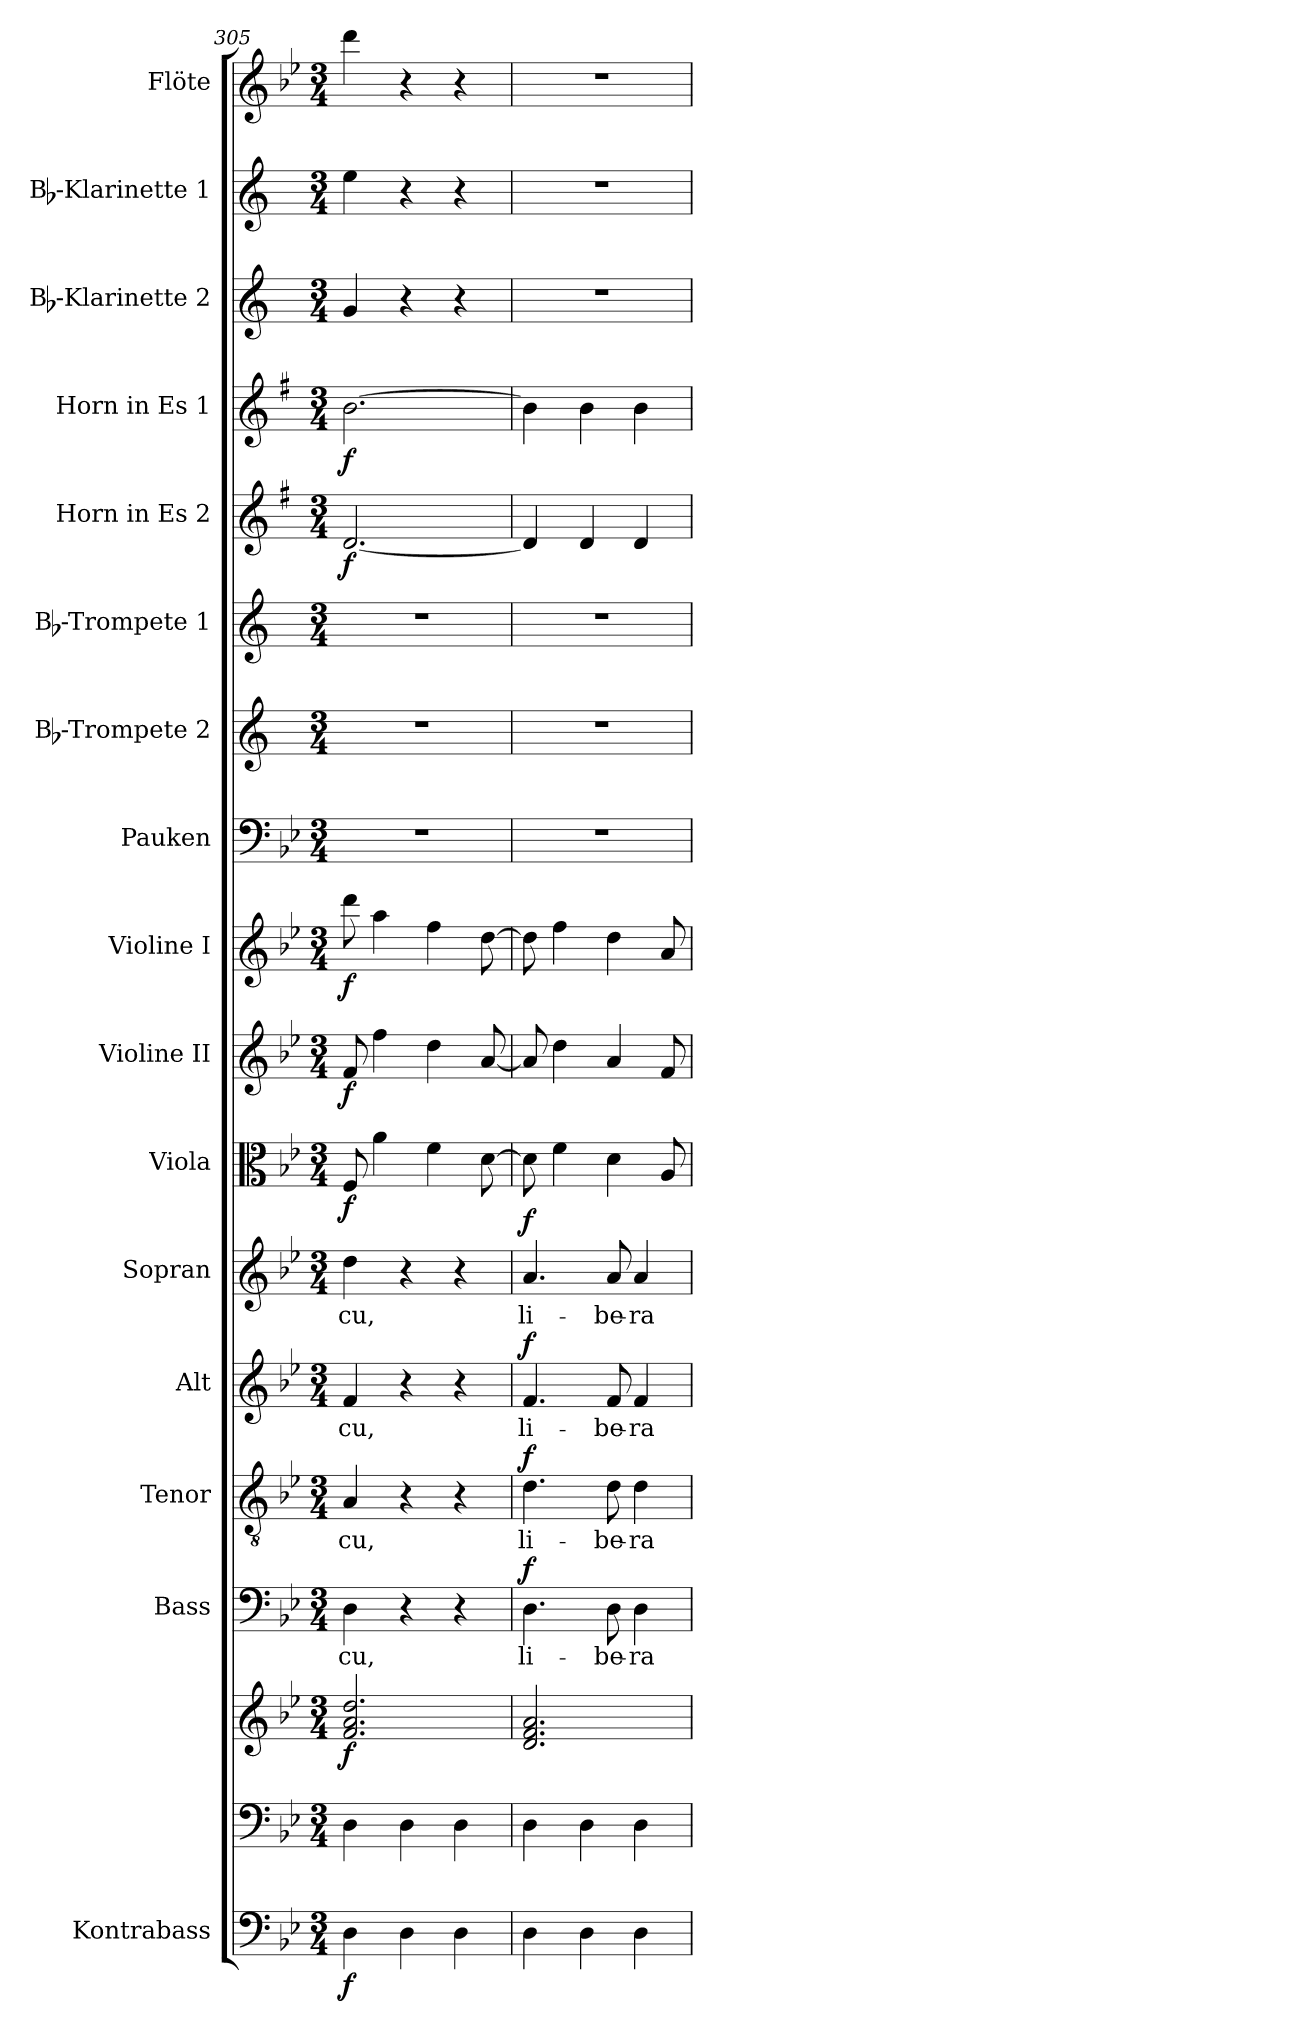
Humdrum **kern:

**kern	**dynam	**kern	**kern	**dynam	**kern	**text	**dynam	**kern	**text	**dynam	**kern	**text	**dynam	**kern	**text	**dynam	**kern	**dynam	**kern	**dynam	**kern	**dynam	**kern	**kern	**kern	**kern	**dynam	**kern	**dynam	**kern	**kern	**kern
*part17	*part17	*part16	*part16	*part16	*part15	*part15	*part15	*part14	*part14	*part14	*part13	*part13	*part13	*part12	*part12	*part12	*part11	*part11	*part10	*part10	*part9	*part9	*part8	*part7	*part6	*part5	*part5	*part4	*part4	*part3	*part2	*part1
*staff18	*staff18	*staff17	*staff16	*staff16/17	*staff15	*staff15	*staff15	*staff14	*staff14	*staff14	*staff13	*staff13	*staff13	*staff12	*staff12	*staff12	*staff11	*staff11	*staff10	*staff10	*staff9	*staff9	*staff8	*staff7	*staff6	*staff5	*staff5	*staff4	*staff4	*staff3	*staff2	*staff1
*I"Kontrabass	*	*	*	*	*I"Bass	*	*	*I"Tenor	*	*	*I"Alt	*	*	*I"Sopran	*	*	*I"Viola	*	*I"Violine II	*	*I"Violine I	*	*I"Pauken	*I"Bb-Trompete 2	*I"Bb-Trompete 1	*I"Horn in Es 2	*	*I"Horn in Es 1	*	*I"Bb-Klarinette 2	*I"Bb-Klarinette 1	*I"Flöte
*I'Kb.	*	*	*	*	*I'B.	*	*	*I'T.	*	*	*I'A.	*	*	*I'S.	*	*	*I'Vla.	*	*I'Vl. II	*	*I'Vl. I	*	*I'Pk.	*I'Bb Trp. 2	*I'Bb Trp. 1	*	*	*	*	*I'Bb Kl. 2	*I'Bb Kl. 1	*I'Fl.
*clefF4	*	*clefF4	*clefG2	*	*clefF4	*	*	*clefGv2	*	*	*clefG2	*	*	*clefG2	*	*	*clefC3	*	*clefG2	*	*clefG2	*	*clefF4	*clefG2	*clefG2	*clefG2	*	*clefG2	*	*clefG2	*clefG2	*clefG2
*ITrd7c12	*	*	*	*	*	*	*	*	*	*	*	*	*	*	*	*	*	*	*	*	*	*	*	*ITrd1c2	*ITrd1c2	*ITrd5c9	*	*ITrd5c9	*	*ITrd1c2	*ITrd1c2	*
*k[b-e-]	*	*k[b-e-]	*k[b-e-]	*	*k[b-e-]	*	*	*k[b-e-]	*	*	*k[b-e-]	*	*	*k[b-e-]	*	*	*k[b-e-]	*	*k[b-e-]	*	*k[b-e-]	*	*k[b-e-]	*k[b-e-]	*k[b-e-]	*k[b-e-]	*	*k[b-e-]	*	*k[b-e-]	*k[b-e-]	*k[b-e-]
*B-:	*	*B-:	*B-:	*	*B-:	*	*	*B-:	*	*	*B-:	*	*	*B-:	*	*	*B-:	*	*B-:	*	*B-:	*	*B-:	*B-:	*B-:	*B-:	*	*B-:	*	*B-:	*B-:	*B-:
*M3/4	*	*M3/4	*M3/4	*	*M3/4	*	*	*M3/4	*	*	*M3/4	*	*	*M3/4	*	*	*M3/4	*	*M3/4	*	*M3/4	*	*M3/4	*M3/4	*M3/4	*M3/4	*	*M3/4	*	*M3/4	*M3/4	*M3/4
=305	=305	=305	=305	=305	=305	=305	=305	=305	=305	=305	=305	=305	=305	=305	=305	=305	=305	=305	=305	=305	=305	=305	=305	=305	=305	=305	=305	=305	=305	=305	=305	=305
!	!LO:DY:b	!	!	!LO:DY:b	!	!LO:LY:b	!	!	!LO:LY:b	!	!	!LO:LY:b	!	!	!LO:LY:b	!	!	!LO:DY:b	!	!LO:DY:b	!	!LO:DY:b	!	!	!	!	!LO:DY:b	!	!LO:DY:b	!	!	!
4DD\	f	4D\	2.f/ 2.a/ 2.dd/	f	4D\	-cu,	.	4A/	-cu,	.	4f/	-cu,	.	4dd\	-cu,	.	8F/	f	8f/	f	8ddd\	f	2.r	2.r	2.r	[2.F/	f	[2.d\	f	4f/	4dd\	4ddd\
.	.	.	.	.	.	.	.	.	.	.	.	.	.	.	.	.	4a\	.	4ff\	.	4aa\	.	.	.	.	.	.	.	.	.	.	.
4DD\	.	4D\	.	.	4r	.	.	4r	.	.	4r	.	.	4r	.	.	.	.	.	.	.	.	.	.	.	.	.	.	.	4r	4r	4r
.	.	.	.	.	.	.	.	.	.	.	.	.	.	.	.	.	4f\	.	4dd\	.	4ff\	.	.	.	.	.	.	.	.	.	.	.
4DD\	.	4D\	.	.	4r	.	.	4r	.	.	4r	.	.	4r	.	.	.	.	.	.	.	.	.	.	.	.	.	.	.	4r	4r	4r
.	.	.	.	.	.	.	.	.	.	.	.	.	.	.	.	.	[8d\	.	[8a/	.	[8dd\	.	.	.	.	.	.	.	.	.	.	.
=306	=306	=306	=306	=306	=306	=306	=306	=306	=306	=306	=306	=306	=306	=306	=306	=306	=306	=306	=306	=306	=306	=306	=306	=306	=306	=306	=306	=306	=306	=306	=306	=306
!	!	!	!	!	!	!LO:LY:b	!LO:DY:a	!	!LO:LY:b	!LO:DY:a	!	!LO:LY:b	!LO:DY:a	!	!LO:LY:b	!LO:DY:a	!	!	!	!	!	!	!	!	!	!	!	!	!	!	!	!
4DD\	.	4D\	2.d/ 2.f/ 2.a/	.	4.D\	li-	f	4.d\	li-	f	4.f/	li-	f	4.a/	li-	f	8d\]	.	8a/]	.	8dd\]	.	2.r	2.r	2.r	4F/]	.	4d\]	.	2.r	2.r	2.r
.	.	.	.	.	.	.	.	.	.	.	.	.	.	.	.	.	4f\	.	4dd\	.	4ff\	.	.	.	.	.	.	.	.	.	.	.
4DD\	.	4D\	.	.	.	.	.	.	.	.	.	.	.	.	.	.	.	.	.	.	.	.	.	.	.	4F/	.	4d\	.	.	.	.
!	!	!	!	!	!	!LO:LY:b	!	!	!LO:LY:b	!	!	!LO:LY:b	!	!	!LO:LY:b	!	!	!	!	!	!	!	!	!	!	!	!	!	!	!	!	!
.	.	.	.	.	8D\	-be-	.	8d\	-be-	.	8f/	-be-	.	8a/	-be-	.	4d\	.	4a/	.	4dd\	.	.	.	.	.	.	.	.	.	.	.
!	!	!	!	!	!	!LO:LY:b	!	!	!LO:LY:b	!	!	!LO:LY:b	!	!	!LO:LY:b	!	!	!	!	!	!	!	!	!	!	!	!	!	!	!	!	!
4DD\	.	4D\	.	.	4D\	-ra	.	4d\	-ra	.	4f/	-ra	.	4a/	-ra	.	.	.	.	.	.	.	.	.	.	4F/	.	4d\	.	.	.	.
.	.	.	.	.	.	.	.	.	.	.	.	.	.	.	.	.	8A/	.	8f/	.	8a/	.	.	.	.	.	.	.	.	.	.	.
=	=	=	=	=	=	=	=	=	=	=	=	=	=	=	=	=	=	=	=	=	=	=	=	=	=	=	=	=	=	=	=	=
*-	*-	*-	*-	*-	*-	*-	*-	*-	*-	*-	*-	*-	*-	*-	*-	*-	*-	*-	*-	*-	*-	*-	*-	*-	*-	*-	*-	*-	*-	*-	*-	*-
